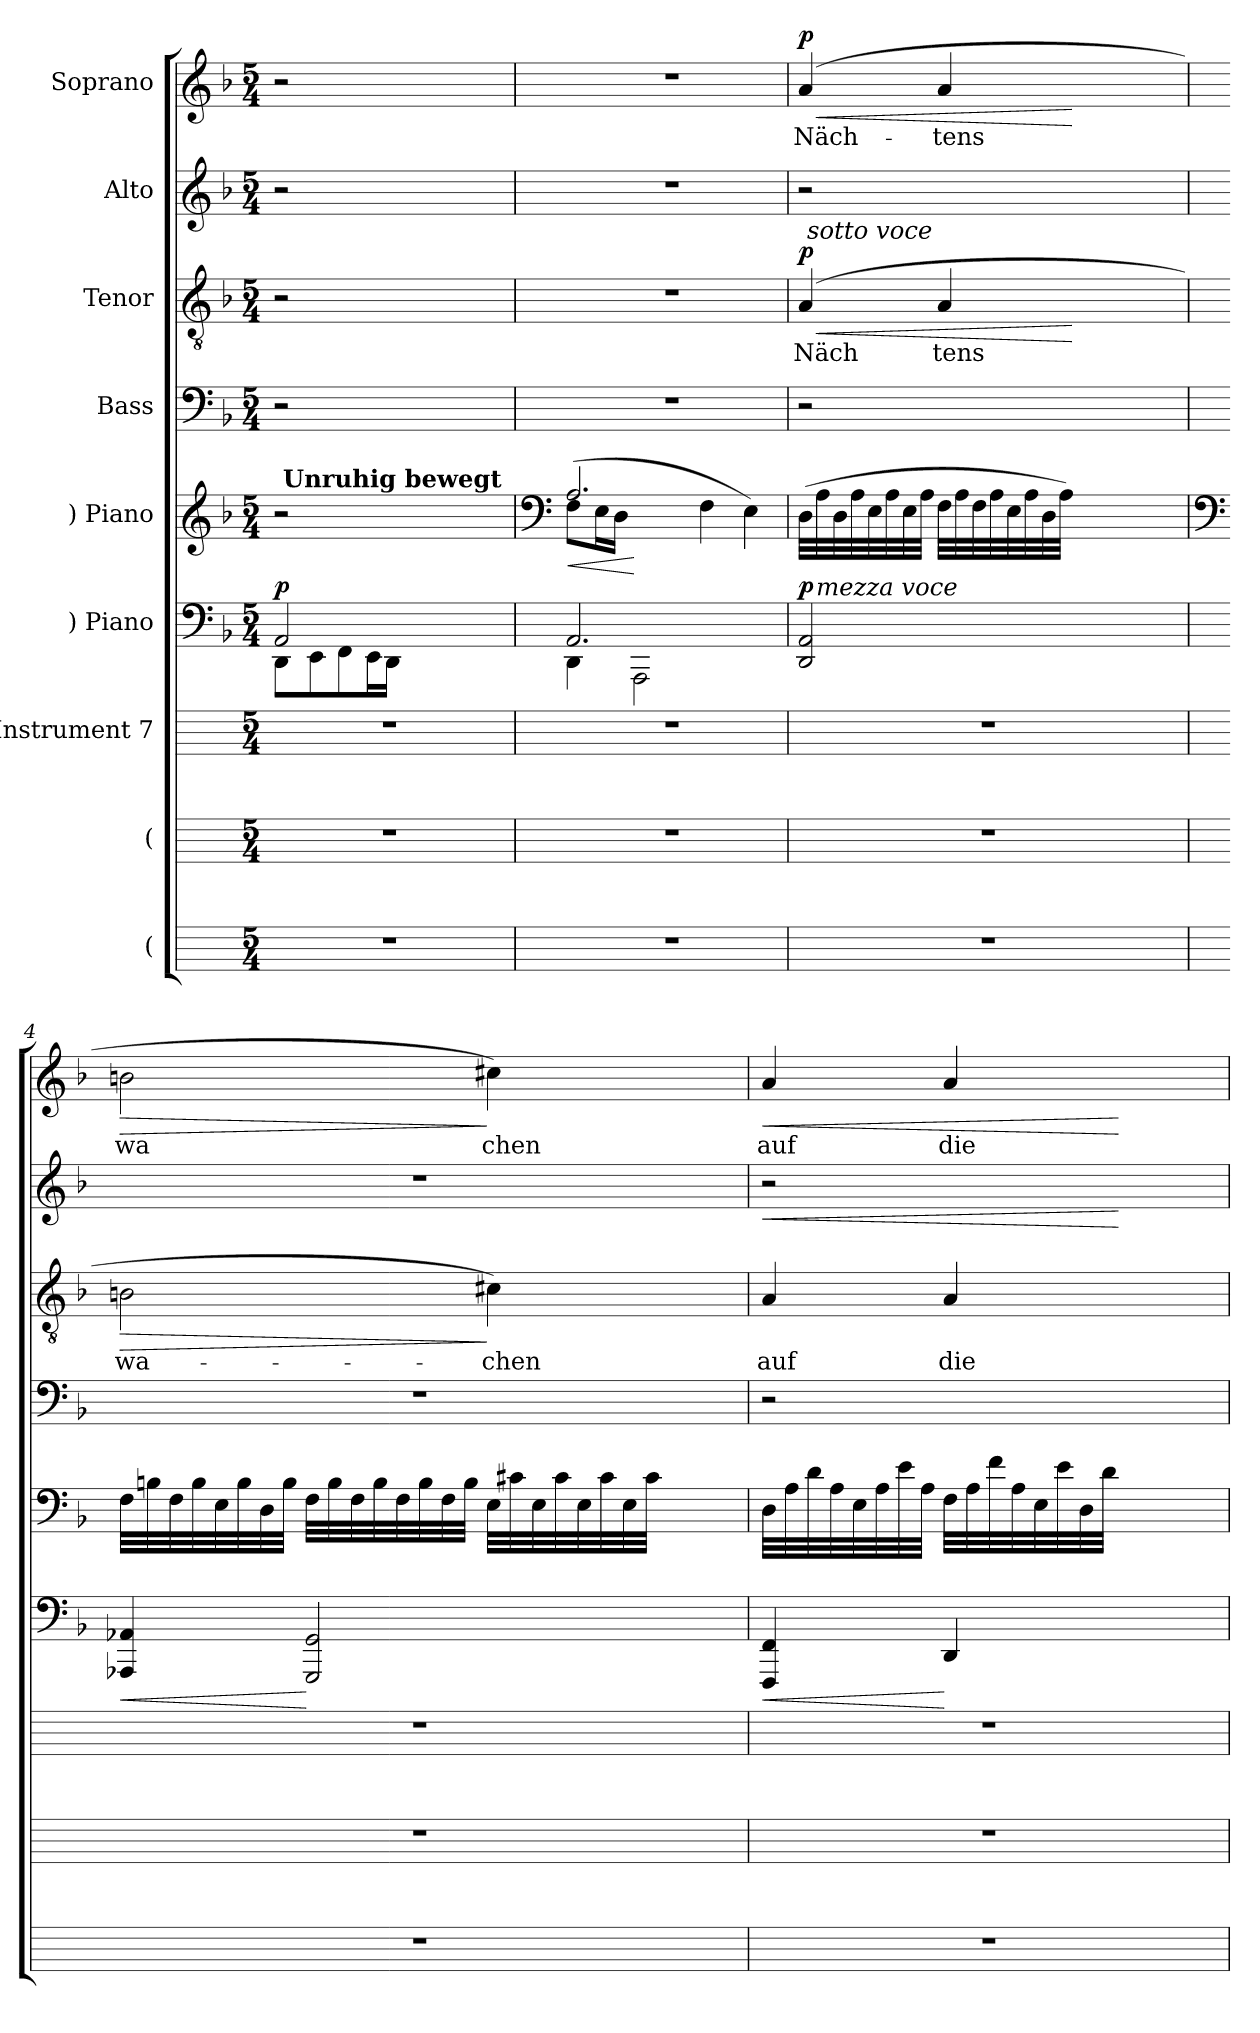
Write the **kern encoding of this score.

**kern	**kern	**kern	**kern	**dynam	**kern	**dynam	**kern	**kern	**text	**dynam	**kern	**dynam	**kern	**text	**dynam
*part9	*part8	*part7	*part6	*part6	*part5	*part5	*part4	*part3	*part3	*part3	*part2	*part2	*part1	*part1	*part1
*staff9	*staff8	*staff7	*staff6	*staff6	*staff5	*staff5	*staff4	*staff3	*staff3	*staff3	*staff2	*staff2	*staff1	*staff1	*staff1
*I"(	*I"(	*I"Instrument 7	*I")  Piano	*	*I")  Piano	*	*I"Bass	*I"Tenor	*	*	*I"Alto	*	*I"Soprano	*	*
!!LO:PB:g=z
*stria5	*stria5	*stria5	*stria5	*	*stria5	*	*stria5	*stria5	*	*	*stria5	*	*stria5	*	*
*	*	*	*clefF4	*	*clefG2	*	*clefF4	*clefGv2	*	*	*clefG2	*	*clefG2	*	*
*k[]	*k[]	*k[]	*k[b-]	*	*k[b-]	*	*k[b-]	*k[b-]	*	*	*k[b-]	*	*k[b-]	*	*
*C:	*C:	*C:	*F:	*	*F:	*	*F:	*F:	*	*	*F:	*	*F:	*	*
*M5/4	*M5/4	*M5/4	*M5/4	*	*M5/4	*	*M5/4	*M5/4	*	*	*M5/4	*	*M5/4	*	*
=1	=1	=1	=1	=1	=1	=1	=1	=1	=1	=1	=1	=1	=1	=1	=1
*	*	*	*^	*	*	*	*	*	*	*	*	*	*	*	*
!	!	!	!	!	!LO:DY:a	!	!	!	!	!	!	!	!	!	!	!
*	*	*	*	*	*	*^	*	*	*	*	*	*	*	*	*	*
4%5r	4%5r	4%5r	8DD\L	2AA/	p	2r	64ryy	.	2r	2r	.	.	2r	.	2r	.	.
!	!	!	!	!	!	!	!LO:TX:a:B:t=Unruhig bewegt	!	!	!	!	!	!	!	!	!	!
.	.	.	.	.	.	.	1ryy	.	.	.	.	.	.	.	.	.	.
.	.	.	8EE\	.	.	.	.	.	.	.	.	.	.	.	.	.	.
.	.	.	8FF\	.	.	.	.	.	.	.	.	.	.	.	.	.	.
.	.	.	16EE\	.	.	.	.	.	.	.	.	.	.	.	.	.	.
.	.	.	16DD\J	.	.	.	.	.	.	.	.	.	.	.	.	.	.
.	.	.	2.ryy	2.ryy	.	2.ryy	.	.	2.ryy	2.ryy	.	.	2.ryy	.	2.ryy	.	.
.	.	.	.	.	.	.	8...ryy	.	.	.	.	.	.	.	.	.	.
=2	=2	=2	=2	=2	=2	=2	=2	=2	=2	=2	=2	=2	=2	=2	=2	=2	=2
*	*	*	*	*	*	*clefF4	*	*	*	*	*	*	*	*	*	*	*
!	!	!	!	!	!	!	!	!LO:HP:b	!	!	!	!	!	!	!	!	!
!	!	!	!	!	!	!	!	!LO:HP:n=1:b	!	!	!	!	!	!	!	!	!
4%5r	4%5r	4%5r	2.AA/	4DD\	.	(<8F\L	2.A/	< >	4%5r	4%5r	.	.	4%5r	.	4%5r	.	.
.	.	.	.	.	.	16E\	.	.	.	.	.	.	.	.	.	.	.
.	.	.	.	.	.	16D\J	.	.	.	.	.	.	.	.	.	.	.
.	.	.	.	2AAA\	.	2.ryy	.	[	.	.	.	.	.	.	.	.	.
.	.	.	2ryy	2ryy	.	.	4F\	]	.	.	.	.	.	.	.	.	.
.	.	.	.	.	.	4E\)	4ryy	.	.	.	.	.	.	.	.	.	.
=3	=3	=3	=3	=3	=3	=3	=3	=3	=3	=3	=3	=3	=3	=3	=3	=3	=3
!	!	!	!	!	!LO:DY:a	!	!	!	!	!	!LO:LY:b:cj	!LO:HP:b	!	!	!	!LO:LY:b:cj	!LO:HP:b
!	!	!	!	!	!	!	!	!	!	!	!	!LO:DY:n=1:a	!	!	!	!	!LO:DY:n=1:a
*	*	*	*	*	*	*v	*v	*	*	*^	*	*	*	*	*	*	*
4%5r	4%5r	4%5r	2AA/ 2DD/	32ryy	p	(>32D\L	.	2r	(>4A/	64ryy	Näch	< p	2r	.	(>4a/	Näch-	< p
!	!	!	!	!	!	!	!	!	!	!LO:TX:a:i:t=sotto voce	!	!	!	!	!	!	!
.	.	.	.	.	.	.	.	.	.	1ryy	.	.	.	.	.	.	.
!	!	!	!	!LO:TX:a:i:t=mezza voce	!	!	!	!	!	!	!	!	!	!	!	!	!
.	.	.	.	1ryy	.	32A\	.	.	.	.	.	.	.	.	.	.	.
.	.	.	.	.	.	32D\	.	.	.	.	.	.	.	.	.	.	.
.	.	.	.	.	.	32A\	.	.	.	.	.	.	.	.	.	.	.
.	.	.	.	.	.	32E\	.	.	.	.	.	.	.	.	.	.	.
.	.	.	.	.	.	32A\	.	.	.	.	.	.	.	.	.	.	.
.	.	.	.	.	.	32E\	.	.	.	.	.	.	.	.	.	.	.
.	.	.	.	.	.	32A\J	.	.	.	.	.	.	.	.	.	.	.
!	!	!	!	!	!	!	!	!	!	!	!LO:LY:b:cj	!	!	!	!	!LO:LY:b:cj	!
.	.	.	.	.	.	32F\L	.	.	4A/	.	tens	.	.	.	4a/	-tens	.
.	.	.	.	.	.	32A\	.	.	.	.	.	.	.	.	.	.	.
.	.	.	.	.	.	32F\	.	.	.	.	.	.	.	.	.	.	.
.	.	.	.	.	.	32A\	.	.	.	.	.	.	.	.	.	.	.
.	.	.	.	.	.	32E\	.	.	.	.	.	.	.	.	.	.	.
.	.	.	.	.	.	32A\	.	.	.	.	.	.	.	.	.	.	.
.	.	.	.	.	.	32D\	.	.	.	.	.	.	.	.	.	.	.
.	.	.	.	.	.	32A\J)	.	.	.	.	.	.	.	.	.	.	.
.	.	.	2.ryy	.	.	2.ryy	.	2.ryy	2.ryy	.	.	[	2.ryy	.	2.ryy	.	[
.	.	.	.	.	.	.	.	.	.	8...ryy	.	.	.	.	.	.	.
.	.	.	.	8..ryy	.	.	.	.	.	.	.	.	.	.	.	.	.
*	*	*	*v	*v	*	*	*	*	*v	*v	*	*	*	*	*	*	*
!!LO:LB:g=z
=4	=4	=4	=4	=4	=4	=4	=4	=4	=4	=4	=4	=4	=4	=4	=4
*	*	*	*	*	*clefF4	*	*	*	*	*	*	*	*	*	*
*	*	*	*^	*	*	*	*	*^	*	*	*	*	*	*	*
!	!	!	!	!	!LO:HP:b	!	!	!	!	!	!	!	!	!	!	!	!
!	!	!	!	!	!LO:HP:n=1:b	!	!	!	!	!	!LO:LY:b:cj	!LO:HP:b	!	!	!	!LO:LY:b:cj	!LO:HP:b
*	*	*	*v	*v	*	*	*	*	*v	*v	*	*	*	*	*	*	*
4%5r	4%5r	4%5r	4AA-X/ 4AAA-X/	< >	32F\L	.	4%5r	2Bn\	wa-	>	4%5r	.	2bn\	wa	>
.	.	.	.	.	32Bn\	.	.	.	.	.	.	.	.	.	.
.	.	.	.	.	32F\	.	.	.	.	.	.	.	.	.	.
.	.	.	.	.	32B\	.	.	.	.	.	.	.	.	.	.
.	.	.	.	.	32E\	.	.	.	.	.	.	.	.	.	.
.	.	.	.	.	32B\	.	.	.	.	.	.	.	.	.	.
.	.	.	.	.	32D\	.	.	.	.	.	.	.	.	.	.
.	.	.	.	.	32B\J	.	.	.	.	.	.	.	.	.	.
.	.	.	2GG/ 2GGG/	[	32F\L	.	.	.	.	.	.	.	.	.	.
.	.	.	.	.	32B\	.	.	.	.	.	.	.	.	.	.
.	.	.	.	.	32F\	.	.	.	.	.	.	.	.	.	.
.	.	.	.	.	32B\	.	.	.	.	.	.	.	.	.	.
.	.	.	.	.	32F\	.	.	.	.	.	.	.	.	.	.
.	.	.	.	.	32B\	.	.	.	.	.	.	.	.	.	.
.	.	.	.	.	32F\	.	.	.	.	.	.	.	.	.	.
.	.	.	.	.	32B\J	.	.	.	.	.	.	.	.	.	.
!	!	!	!	!	!	!	!	!	!LO:LY:b:cj	!	!	!	!	!LO:LY:b:cj	!
.	.	.	.	.	32E\L	.	.	4c#X\)	-chen	]	.	.	4cc#X\)	chen	]
.	.	.	.	.	32c#X\	.	.	.	.	.	.	.	.	.	.
.	.	.	.	.	32E\	.	.	.	.	.	.	.	.	.	.
.	.	.	.	.	32c#\	.	.	.	.	.	.	.	.	.	.
.	.	.	.	.	32E\	.	.	.	.	.	.	.	.	.	.
.	.	.	.	.	32c#\	.	.	.	.	.	.	.	.	.	.
.	.	.	.	.	32E\	.	.	.	.	.	.	.	.	.	.
.	.	.	.	.	32c#\J	.	.	.	.	.	.	.	.	.	.
.	.	.	2ryy	]	2ryy	.	.	2ryy	.	.	.	.	2ryy	.	.
=5	=5	=5	=5	=5	=5	=5	=5	=5	=5	=5	=5	=5	=5	=5	=5
!	!	!	!	!LO:HP:b	!	!	!	!	!LO:LY:b:cj	!	!	!LO:HP:b	!	!LO:LY:b:cj	!LO:HP:b
4%5r	4%5r	4%5r	4FF/ 4FFF/	<	32D\L	.	2r	4A/	auf	.	2r	<	4a/	auf	<
.	.	.	.	.	32A\	.	.	.	.	.	.	.	.	.	.
.	.	.	.	.	32d\	.	.	.	.	.	.	.	.	.	.
.	.	.	.	.	32A\	.	.	.	.	.	.	.	.	.	.
.	.	.	.	.	32E\	.	.	.	.	.	.	.	.	.	.
.	.	.	.	.	32A\	.	.	.	.	.	.	.	.	.	.
.	.	.	.	.	32e\	.	.	.	.	.	.	.	.	.	.
.	.	.	.	.	32A\J	.	.	.	.	.	.	.	.	.	.
!	!	!	!	!	!	!	!	!	!LO:LY:b:cj	!	!	!	!	!LO:LY:b:cj	!
.	.	.	4DD/	[	32F\L	.	.	4A/	die	.	.	.	4a/	die	.
.	.	.	.	.	32A\	.	.	.	.	.	.	.	.	.	.
.	.	.	.	.	32f\	.	.	.	.	.	.	.	.	.	.
.	.	.	.	.	32A\	.	.	.	.	.	.	.	.	.	.
.	.	.	.	.	32E\	.	.	.	.	.	.	.	.	.	.
.	.	.	.	.	32e\	.	.	.	.	.	.	.	.	.	.
.	.	.	.	.	32D\	.	.	.	.	.	.	.	.	.	.
.	.	.	.	.	32d\J	.	.	.	.	.	.	.	.	.	.
.	.	.	2.ryy	.	2.ryy	.	2.ryy	2.ryy	.	.	2.ryy	[	2.ryy	.	[
=	=	=	=	=	=	=	=	=	=	=	=	=	=	=	=
*-	*-	*-	*-	*-	*-	*-	*-	*-	*-	*-	*-	*-	*-	*-	*-
